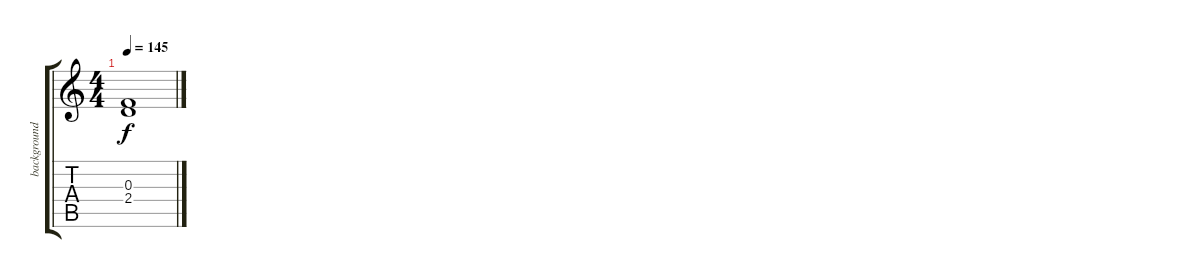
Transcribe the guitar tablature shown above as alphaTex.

\track ("background guitar" "background") {instrument overdrivenguitar}
\staff {score tabs}
\tuning (D4 A3 F3 C3 G2 D2) {hide}
\ts (4 4)
\tempo 145
\clef g2
\ks c
(0.3{t} 2.4{t}).1{dy f}
